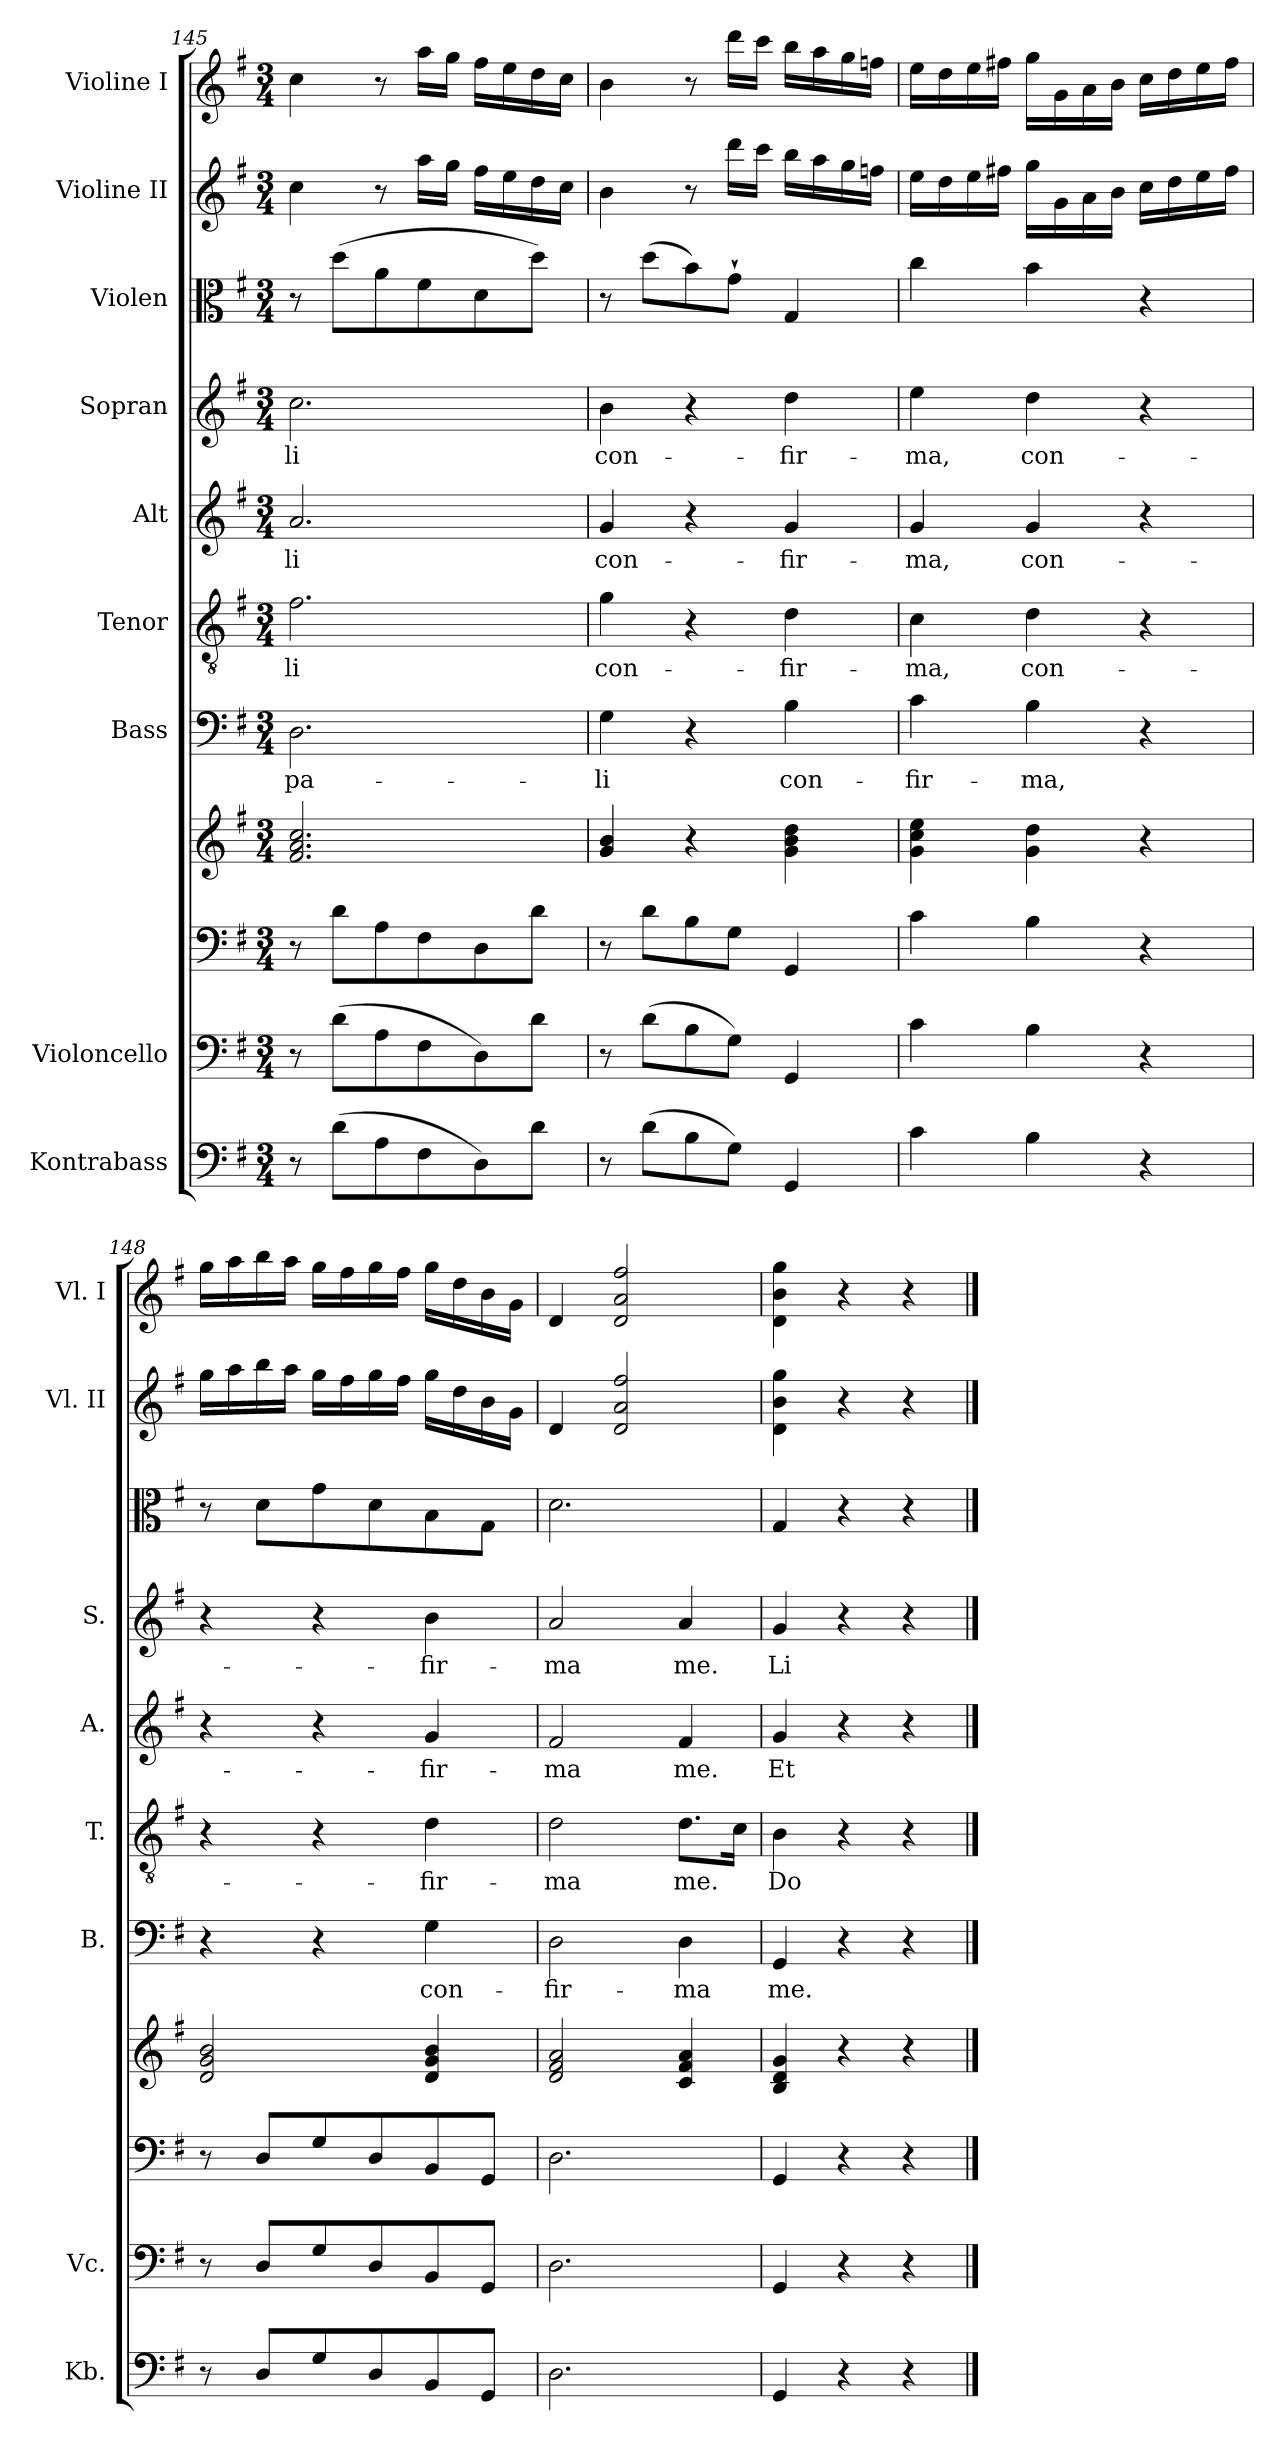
**kern	**kern	**kern	**kern	**kern	**text	**kern	**text	**kern	**text	**kern	**text	**kern	**kern	**kern
*part10	*part9	*part8	*part8	*part7	*part7	*part6	*part6	*part5	*part5	*part4	*part4	*part3	*part2	*part1
*staff11	*staff10	*staff9	*staff8	*staff7	*staff7	*staff6	*staff6	*staff5	*staff5	*staff4	*staff4	*staff3	*staff2	*staff1
*I"Kontrabass	*I"Violoncello	*	*	*I"Bass	*	*I"Tenor	*	*I"Alt	*	*I"Sopran	*	*I"Violen	*I"Violine II	*I"Violine I
*I'Kb.	*I'Vc.	*	*	*I'B.	*	*I'T.	*	*I'A.	*	*I'S.	*	*	*I'Vl. II	*I'Vl. I
!!LO:PB:g=z
*clefF4	*clefF4	*clefF4	*clefG2	*clefF4	*	*clefGv2	*	*clefG2	*	*clefG2	*	*clefC3	*clefG2	*clefG2
*ITrd7c12	*	*	*	*	*	*	*	*	*	*	*	*	*	*
*k[f#]	*k[f#]	*k[f#]	*k[f#]	*k[f#]	*	*k[f#]	*	*k[f#]	*	*k[f#]	*	*k[f#]	*k[f#]	*k[f#]
*G:	*G:	*G:	*G:	*G:	*	*G:	*	*G:	*	*G:	*	*G:	*G:	*G:
*M3/4	*M3/4	*M3/4	*M3/4	*M3/4	*	*M3/4	*	*M3/4	*	*M3/4	*	*M3/4	*M3/4	*M3/4
=145	=145	=145	=145	=145	=145	=145	=145	=145	=145	=145	=145	=145	=145	=145
!	!	!	!	!	!LO:LY:b	!	!LO:LY:b	!	!LO:LY:b	!	!LO:LY:b	!	!	!
8r	8r	8r	2.f#/ 2.a/ 2.cc/	2.D\	-pa-	2.f#\	-li	2.a/	-li	2.cc\	-li	8r	4cc\	4cc\
(>8D\L	(>8d\L	8d\L	.	.	.	.	.	.	.	.	.	(>8dd\L	.	.
8AA\	8A\	8A\	.	.	.	.	.	.	.	.	.	8a\	8r	8r
8FF#\	8F#\	8F#\	.	.	.	.	.	.	.	.	.	8f#\	16aa\LL	16aa\LL
.	.	.	.	.	.	.	.	.	.	.	.	.	16gg\JJ	16gg\JJ
8DD\)	8D\)	8D\	.	.	.	.	.	.	.	.	.	8d\	16ff#\LL	16ff#\LL
.	.	.	.	.	.	.	.	.	.	.	.	.	16ee\	16ee\
8D\J	8d\J	8d\J	.	.	.	.	.	.	.	.	.	8dd\J)	16dd\	16dd\
.	.	.	.	.	.	.	.	.	.	.	.	.	16cc\JJ	16cc\JJ
=146	=146	=146	=146	=146	=146	=146	=146	=146	=146	=146	=146	=146	=146	=146
!	!	!	!	!	!LO:LY:b	!	!LO:LY:b	!	!LO:LY:b	!	!LO:LY:b	!	!	!
8r	8r	8r	4g/ 4b/	4G\	-li	4g\	con-	4g/	con-	4b\	con-	8r	4b\	4b\
(>8D\L	(>8d\L	8d\L	.	.	.	.	.	.	.	.	.	(>8dd\L	.	.
8BB\	8B\	8B\	4r	4r	.	4r	.	4r	.	4r	.	8b\)	8r	8r
8GG\J)	8G\J)	8G\J	.	.	.	.	.	.	.	.	.	8g`>\J	16ddd\LL	16ddd\LL
.	.	.	.	.	.	.	.	.	.	.	.	.	16ccc\JJ	16ccc\JJ
!	!	!	!	!	!LO:LY:b	!	!LO:LY:b	!	!LO:LY:b	!	!LO:LY:b	!	!	!
4GGG/	4GG/	4GG/	4g\ 4b\ 4dd\	4B\	con-	4d\	-fir-	4g/	-fir-	4dd\	-fir-	4G/	16bb\LL	16bb\LL
.	.	.	.	.	.	.	.	.	.	.	.	.	16aa\	16aa\
.	.	.	.	.	.	.	.	.	.	.	.	.	16gg\	16gg\
.	.	.	.	.	.	.	.	.	.	.	.	.	16ffn\JJ	16ffn\JJ
=147	=147	=147	=147	=147	=147	=147	=147	=147	=147	=147	=147	=147	=147	=147
!	!	!	!	!	!LO:LY:b	!	!LO:LY:b	!	!LO:LY:b	!	!LO:LY:b	!	!	!
4C\	4c\	4c\	4g\ 4cc\ 4ee\	4c\	-fir-	4c\	-ma,	4g/	-ma,	4ee\	-ma,	4cc\	16ee\LL	16ee\LL
.	.	.	.	.	.	.	.	.	.	.	.	.	16dd\	16dd\
.	.	.	.	.	.	.	.	.	.	.	.	.	16ee\	16ee\
.	.	.	.	.	.	.	.	.	.	.	.	.	16ff#X\JJ	16ff#X\JJ
!	!	!	!	!	!LO:LY:b	!	!LO:LY:b	!	!LO:LY:b	!	!LO:LY:b	!	!	!
4BB\	4B\	4B\	4g\ 4dd\	4B\	-ma,	4d\	con-	4g/	con-	4dd\	con-	4b\	16gg\LL	16gg\LL
.	.	.	.	.	.	.	.	.	.	.	.	.	16g\	16g\
.	.	.	.	.	.	.	.	.	.	.	.	.	16a\	16a\
.	.	.	.	.	.	.	.	.	.	.	.	.	16b\JJ	16b\JJ
4r	4r	4r	4r	4r	.	4r	.	4r	.	4r	.	4r	16cc\LL	16cc\LL
.	.	.	.	.	.	.	.	.	.	.	.	.	16dd\	16dd\
.	.	.	.	.	.	.	.	.	.	.	.	.	16ee\	16ee\
.	.	.	.	.	.	.	.	.	.	.	.	.	16ff#\JJ	16ff#\JJ
=148	=148	=148	=148	=148	=148	=148	=148	=148	=148	=148	=148	=148	=148	=148
8r	8r	8r	2d/ 2g/ 2b/	4r	.	4r	.	4r	.	4r	.	8r	16gg\LL	16gg\LL
.	.	.	.	.	.	.	.	.	.	.	.	.	16aa\	16aa\
8DD/L	8D/L	8D/L	.	.	.	.	.	.	.	.	.	8d\L	16bb\	16bb\
.	.	.	.	.	.	.	.	.	.	.	.	.	16aa\JJ	16aa\JJ
8GG/	8G/	8G/	.	4r	.	4r	.	4r	.	4r	.	8g\	16gg\LL	16gg\LL
.	.	.	.	.	.	.	.	.	.	.	.	.	16ff#\	16ff#\
8DD/	8D/	8D/	.	.	.	.	.	.	.	.	.	8d\	16gg\	16gg\
.	.	.	.	.	.	.	.	.	.	.	.	.	16ff#\JJ	16ff#\JJ
!	!	!	!	!	!LO:LY:b	!	!LO:LY:b	!	!LO:LY:b	!	!LO:LY:b	!	!	!
8BBB/	8BB/	8BB/	4d/ 4g/ 4b/	4G\	con-	4d\	-fir-	4g/	-fir-	4b\	-fir-	8B\	16gg\LL	16gg\LL
.	.	.	.	.	.	.	.	.	.	.	.	.	16dd\	16dd\
8GGG/J	8GG/J	8GG/J	.	.	.	.	.	.	.	.	.	8G\J	16b\	16b\
.	.	.	.	.	.	.	.	.	.	.	.	.	16g\JJ	16g\JJ
=149	=149	=149	=149	=149	=149	=149	=149	=149	=149	=149	=149	=149	=149	=149
!	!	!	!	!	!LO:LY:b	!	!LO:LY:b	!	!LO:LY:b	!	!LO:LY:b	!	!	!
2.DD\	2.D\	2.D\	2d/ 2f#/ 2a/	2D\	-fir-	2d\	-ma	2f#/	-ma	2a/	-ma	2.d\	4d/	4d/
.	.	.	.	.	.	.	.	.	.	.	.	.	2d/ 2a/ 2ff#/	2d/ 2a/ 2ff#/
!	!	!	!	!	!LO:LY:b	!	!LO:LY:b	!	!LO:LY:b	!	!LO:LY:b	!	!	!
.	.	.	4c/ 4f#/ 4a/	4D\	-ma	8.d\L	me.	4f#/	me.	4a/	me.	.	.	.
.	.	.	.	.	.	16c\Jk	.	.	.	.	.	.	.	.
=150	=150	=150	=150	=150	=150	=150	=150	=150	=150	=150	=150	=150	=150	=150
!	!	!	!	!	!LO:LY:b	!	!LO:LY:b	!	!LO:LY:b	!	!LO:LY:b	!	!	!
4GGG/	4GG/	4GG/	4B/ 4d/ 4g/	4GG/	me.	4B\	Do-	4g/	Et	4g/	Li-	4G/	4d\ 4b\ 4gg\	4d\ 4b\ 4gg\
4r	4r	4r	4r	4r	.	4r	.	4r	.	4r	.	4r	4r	4r
4r	4r	4r	4r	4r	.	4r	.	4r	.	4r	.	4r	4r	4r
==	==	==	==	==	==	==	==	==	==	==	==	==	==	==
*-	*-	*-	*-	*-	*-	*-	*-	*-	*-	*-	*-	*-	*-	*-
